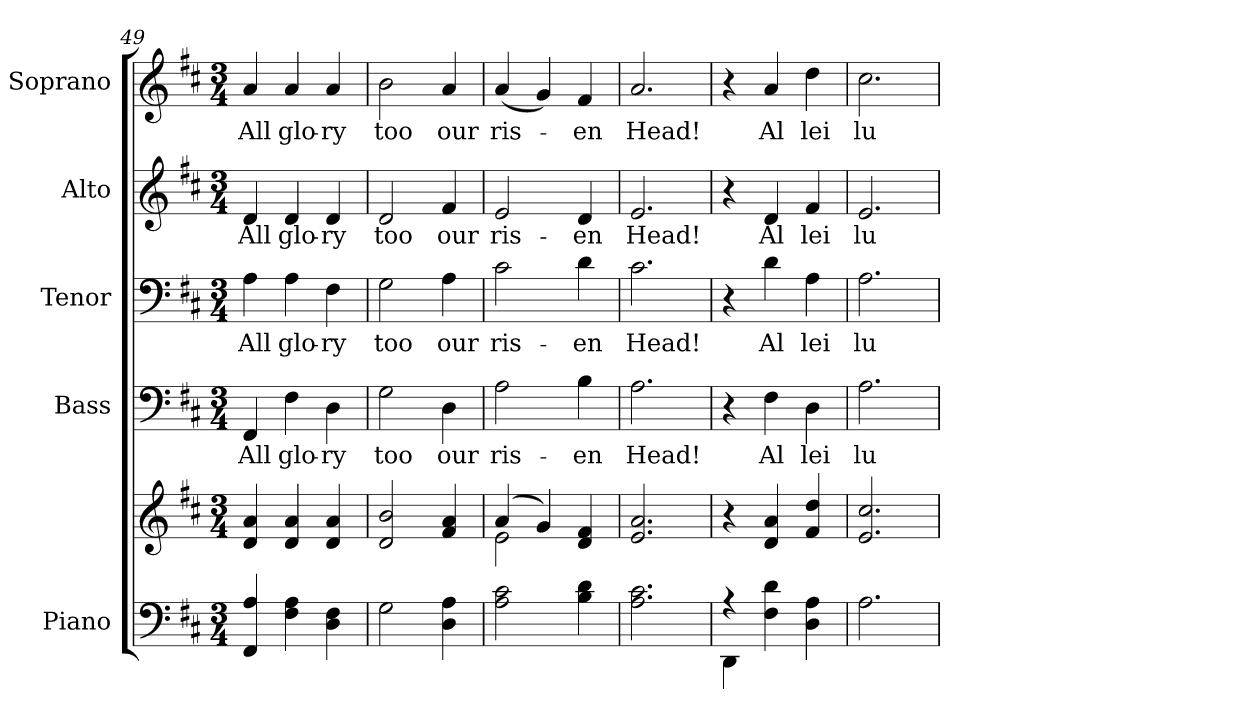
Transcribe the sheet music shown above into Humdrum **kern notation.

**kern	**kern	**kern	**text	**kern	**text	**kern	**text	**kern	**text
*part5	*part5	*part4	*part4	*part3	*part3	*part2	*part2	*part1	*part1
*staff6	*staff5	*staff4	*staff4	*staff3	*staff3	*staff2	*staff2	*staff1	*staff1
*I"Piano	*	*I"Bass	*	*I"Tenor	*	*I"Alto	*	*I"Soprano	*
*I'Pno.	*	*I'B.	*	*I'T.	*	*I'A.	*	*I'S.	*
*clefF4	*clefG2	*clefF4	*	*clefF4	*	*clefG2	*	*clefG2	*
*k[f#c#]	*k[f#c#]	*k[f#c#]	*	*k[f#c#]	*	*k[f#c#]	*	*k[f#c#]	*
*D:	*D:	*D:	*	*D:	*	*D:	*	*D:	*
*M3/4	*M3/4	*M3/4	*	*M3/4	*	*M3/4	*	*M3/4	*
=49	=49	=49	=49	=49	=49	=49	=49	=49	=49
!	!	!	!LO:LY:b:color=#000000	!	!	!	!	!	!
!	!	!	!	!	!LO:LY:b:color=#000000	!	!	!	!
!	!	!	!	!	!	!	!LO:LY:b:color=#000000	!	!
!	!	!	!	!	!	!	!	!	!LO:LY:b:color=#000000
4FF#i/ 4Ai	4di/ 4ai	4FF#i/	All	4Ai\	All	4di/	All	4ai/	All
!	!	!	!LO:LY:b:color=#000000	!	!	!	!	!	!
!	!	!	!	!	!LO:LY:b:color=#000000	!	!	!	!
!	!	!	!	!	!	!	!LO:LY:b:color=#000000	!	!
!	!	!	!	!	!	!	!	!	!LO:LY:b:color=#000000
4F#i\ 4Ai	4di/ 4ai	4F#i\	glo-	4Ai\	glo-	4di/	glo-	4ai/	glo-
!	!	!	!LO:LY:b:color=#000000	!	!	!	!	!	!
!	!	!	!	!	!LO:LY:b:color=#000000	!	!	!	!
!	!	!	!	!	!	!	!LO:LY:b:color=#000000	!	!
!	!	!	!	!	!	!	!	!	!LO:LY:b:color=#000000
4Di\ 4F#i	4di/ 4ai	4Di\	-ry	4F#i\	-ry	4di/	-ry	4ai/	-ry
=50	=50	=50	=50	=50	=50	=50	=50	=50	=50
!	!	!	!LO:LY:b:color=#000000	!	!	!	!	!	!
!	!	!	!	!	!LO:LY:b:color=#000000	!	!	!	!
!	!	!	!	!	!	!	!LO:LY:b:color=#000000	!	!
!	!	!	!	!	!	!	!	!	!LO:LY:b:color=#000000
2Gi\	2di/ 2bi	2Gi\	too	2Gi\	too	2di/	too	2bi\	too
!	!	!	!LO:LY:b:color=#000000	!	!	!	!	!	!
!	!	!	!	!	!LO:LY:b:color=#000000	!	!	!	!
!	!	!	!	!	!	!	!LO:LY:b:color=#000000	!	!
!	!	!	!	!	!	!	!	!	!LO:LY:b:color=#000000
4Di\ 4Ai	4f#i/ 4ai	4Di\	our	4Ai\	our	4f#i/	our	4ai/	our
!!LO:PB:g=z
=51	=51	=51	=51	=51	=51	=51	=51	=51	=51
*	*^	*	*	*	*	*	*	*	*
!	!	!	!	!LO:LY:b:color=#000000	!	!	!	!	!	!
!	!	!	!	!	!	!LO:LY:b:color=#000000	!	!	!	!
!	!	!	!	!	!	!	!	!LO:LY:b:color=#000000	!	!
!	!	!	!	!	!	!	!	!	!	!LO:LY:b:color=#000000
2Ai\ 2c#i	(4ai/	2ei\	2Ai\	ris-	2c#i\	ris-	2ei/	ris-	(4ai/	ris-
.	4gi/)	.	.	.	.	.	.	.	4gi/)	.
!	!	!	!	!LO:LY:b:color=#000000	!	!	!	!	!	!
!	!	!	!	!	!	!LO:LY:b:color=#000000	!	!	!	!
!	!	!	!	!	!	!	!	!LO:LY:b:color=#000000	!	!
!	!	!	!	!	!	!	!	!	!	!LO:LY:b:color=#000000
4Bi\ 4di	4di/ 4f#i	4ryy	4Bi\	-en	4di\	-en	4di/	-en	4f#i/	-en
*	*v	*v	*	*	*	*	*	*	*	*
=52	=52	=52	=52	=52	=52	=52	=52	=52	=52
*	*^	*	*	*	*	*	*	*	*
!	!	!	!	!LO:LY:b:color=#000000	!	!	!	!	!	!
*	*v	*v	*	*	*	*	*	*	*	*
*	*^	*	*	*	*	*	*	*	*
!	!	!	!	!	!	!LO:LY:b:color=#000000	!	!	!	!
*	*v	*v	*	*	*	*	*	*	*	*
*	*^	*	*	*	*	*	*	*	*
!	!	!	!	!	!	!	!	!LO:LY:b:color=#000000	!	!
*	*v	*v	*	*	*	*	*	*	*	*
*	*^	*	*	*	*	*	*	*	*
!	!	!	!	!	!	!	!	!	!	!LO:LY:b:color=#000000
*	*v	*v	*	*	*	*	*	*	*	*
2.Ai\ 2.c#i	2.ei/ 2.ai	2.Ai\	Head!	2.c#i\	Head!	2.ei/	Head!	2.ai/	Head!
=53	=53	=53	=53	=53	=53	=53	=53	=53	=53
*^	*	*	*	*	*	*	*	*	*
4r	4DDi\	4r	4r	.	4r	.	4r	.	4r	.
!	!	!	!	!LO:LY:b:color=#000000	!	!	!	!	!	!
!	!	!	!	!	!	!LO:LY:b:color=#000000	!	!	!	!
!	!	!	!	!	!	!	!	!LO:LY:b:color=#000000	!	!
!	!	!	!	!	!	!	!	!	!	!LO:LY:b:color=#000000
4F#i\ 4di	4ryy	4di/ 4ai	4F#i\	Al	4di\	Al	4di/	Al	4ai/	Al
!	!	!	!	!LO:LY:b:color=#000000	!	!	!	!	!	!
!	!	!	!	!	!	!LO:LY:b:color=#000000	!	!	!	!
!	!	!	!	!	!	!	!	!LO:LY:b:color=#000000	!	!
!	!	!	!	!	!	!	!	!	!	!LO:LY:b:color=#000000
4Di\ 4Ai	4ryy	4f#i/ 4ddi	4Di\	lei	4Ai\	lei	4f#i/	lei	4ddi\	lei
*v	*v	*	*	*	*	*	*	*	*	*
!!LO:PB:g=z
=54	=54	=54	=54	=54	=54	=54	=54	=54	=54
*^	*	*	*	*	*	*	*	*	*
!	!	!	!	!LO:LY:b:color=#000000	!	!	!	!	!	!
*v	*v	*	*	*	*	*	*	*	*	*
*^	*	*	*	*	*	*	*	*	*
!	!	!	!	!	!	!LO:LY:b:color=#000000	!	!	!	!
*v	*v	*	*	*	*	*	*	*	*	*
*^	*	*	*	*	*	*	*	*	*
!	!	!	!	!	!	!	!	!LO:LY:b:color=#000000	!	!
*v	*v	*	*	*	*	*	*	*	*	*
*^	*	*	*	*	*	*	*	*	*
!	!	!	!	!	!	!	!	!	!	!LO:LY:b:color=#000000
*v	*v	*	*	*	*	*	*	*	*	*
2.Ai\	2.ei/ 2.cc#i	2.Ai\	lu	2.Ai\	lu	2.ei/	lu	2.cc#i\	lu
=	=	=	=	=	=	=	=	=	=
*-	*-	*-	*-	*-	*-	*-	*-	*-	*-
